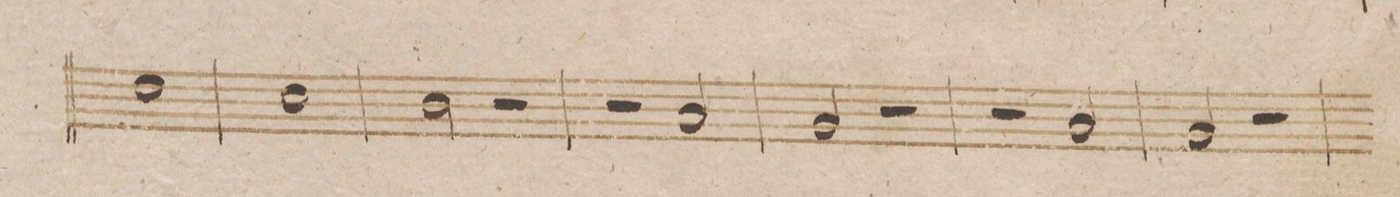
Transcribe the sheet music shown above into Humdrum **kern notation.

**kern	**dynam
*I"Clarinetto 2do in B.	*
*clefG2	*
*k[b-]	*
*met(c)	*
*M4/4	*
1cc	.
=209	=209
1b-	.
=210	=210
2a\	.
2r	.
=211	=211
2r	.
2g/	.
=212	=212
2f/	.
2r	.
=213	=213
2r	.
2g/	.
=214	=214
2f/	.
2r	.
=215	=215
*-	*-
